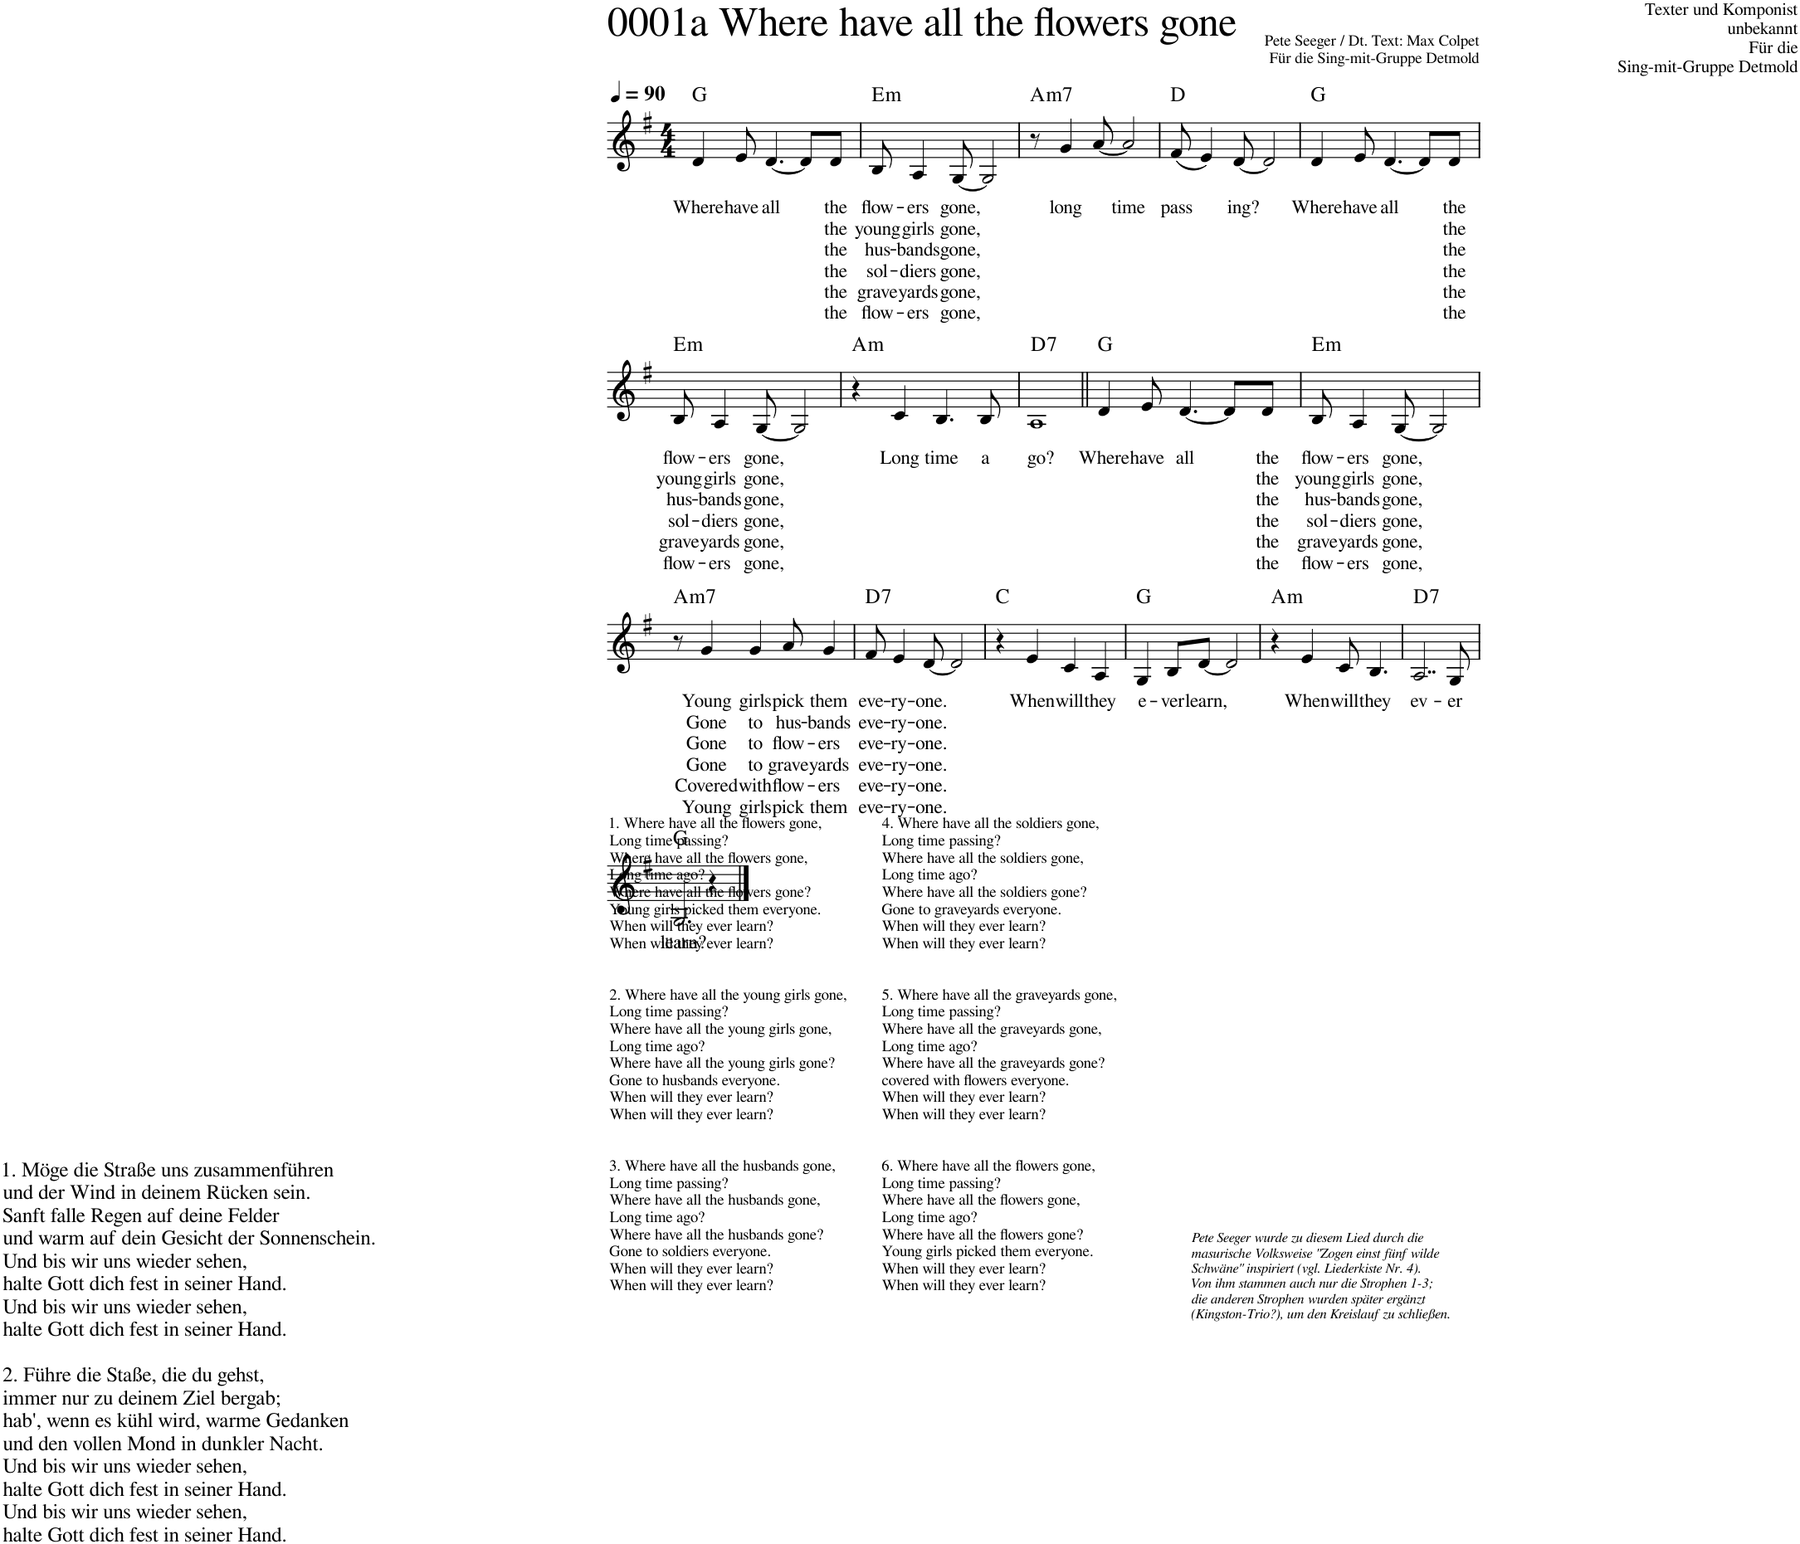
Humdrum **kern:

**kern	**text	**text	**text	**text	**text	**text	**harte
*part1	*part1	*part1	*part1	*part1	*part1	*part1	*part1
*staff1	*staff1	*staff1	*staff1	*staff1	*staff1	*staff1	*
*I"Stimme	*	*	*	*	*	*	*
*clefG2	*	*	*	*	*	*	*
*k[f#]	*	*	*	*	*	*	*
*M4/4	*	*	*	*	*	*	*
*MM90	*	*	*	*	*	*	*
=1	=1	=1	=1	=1	=1	=1	=1
!	!LO:LY:b	!	!	!	!	!	!
4d/	Where	.	.	.	.	.	G:maj
!	!LO:LY:b	!	!	!	!	!	!
8e/	have	.	.	.	.	.	.
!	!LO:LY:b	!	!	!	!	!	!
[4.d/	all	.	.	.	.	.	.
8d/L]	.	.	.	.	.	.	.
!	!LO:LY:b	!LO:LY:b	!LO:LY:b	!LO:LY:b	!LO:LY:b	!LO:LY:b	!
8d/J	the	the	the	the	the	the	.
=2	=2	=2	=2	=2	=2	=2	=2
!	!LO:LY:b	!LO:LY:b	!LO:LY:b	!LO:LY:b	!LO:LY:b	!LO:LY:b	!LO:H:kt=m
8B/	flow-	young	hus-	sol-	grave-	flow-	E:min
!	!LO:LY:b	!LO:LY:b	!LO:LY:b	!LO:LY:b	!LO:LY:b	!LO:LY:b	!
4A/	-ers	girls	-bands	-diers	-yards	-ers	.
!	!LO:LY:b	!LO:LY:b	!LO:LY:b	!LO:LY:b	!LO:LY:b	!LO:LY:b	!
[8G/	gone,	gone,	gone,	gone,	gone,	gone,	.
2G/]	.	.	.	.	.	.	.
=3	=3	=3	=3	=3	=3	=3	=3
!	!	!	!	!	!	!	!LO:H:kt=m7
8r	.	.	.	.	.	.	A:min7
!	!LO:LY:b	!	!	!	!	!	!
4g/	long	.	.	.	.	.	.
[8a/	.	.	.	.	.	.	.
!	!LO:LY:b	!	!	!	!	!	!
2a/]	time	.	.	.	.	.	.
=4	=4	=4	=4	=4	=4	=4	=4
!	!LO:LY:b	!	!	!	!	!	!
(8f#/	pass	.	.	.	.	.	D:maj
4e/)	.	.	.	.	.	.	.
!	!LO:LY:b	!	!	!	!	!	!
[8d/	ing?	.	.	.	.	.	.
2d/]	.	.	.	.	.	.	.
=5	=5	=5	=5	=5	=5	=5	=5
!	!LO:LY:b	!	!	!	!	!	!
4d/	Where	.	.	.	.	.	G:maj
!	!LO:LY:b	!	!	!	!	!	!
8e/	have	.	.	.	.	.	.
!	!LO:LY:b	!	!	!	!	!	!
[4.d/	all	.	.	.	.	.	.
8d/L]	.	.	.	.	.	.	.
!	!LO:LY:b	!LO:LY:b	!LO:LY:b	!LO:LY:b	!LO:LY:b	!LO:LY:b	!
8d/J	the	the	the	the	the	the	.
!!LO:LB:g=z
=6	=6	=6	=6	=6	=6	=6	=6
!	!LO:LY:b	!LO:LY:b	!LO:LY:b	!LO:LY:b	!LO:LY:b	!LO:LY:b	!LO:H:kt=m
8B/	flow-	young	hus-	sol-	grave-	flow-	E:min
!	!LO:LY:b	!LO:LY:b	!LO:LY:b	!LO:LY:b	!LO:LY:b	!LO:LY:b	!
4A/	-ers	girls	-bands	-diers	-yards	-ers	.
!	!LO:LY:b	!LO:LY:b	!LO:LY:b	!LO:LY:b	!LO:LY:b	!LO:LY:b	!
[8G/	gone,	gone,	gone,	gone,	gone,	gone,	.
2G/]	.	.	.	.	.	.	.
=7	=7	=7	=7	=7	=7	=7	=7
!	!	!	!	!	!	!	!LO:H:kt=m
4r	.	.	.	.	.	.	A:min
!	!LO:LY:b	!	!	!	!	!	!
4c/	Long	.	.	.	.	.	.
!	!LO:LY:b	!	!	!	!	!	!
4.B/	time	.	.	.	.	.	.
!	!LO:LY:b	!	!	!	!	!	!
8B/	a	.	.	.	.	.	.
=8	=8	=8	=8	=8	=8	=8	=8
!	!LO:LY:b	!	!	!	!	!	!LO:H:kt=7
1A	go?	.	.	.	.	.	D:7
=9||	=9||	=9||	=9||	=9||	=9||	=9||	=9||
!	!LO:LY:b	!	!	!	!	!	!
4d/	Where	.	.	.	.	.	G:maj
!	!LO:LY:b	!	!	!	!	!	!
8e/	have	.	.	.	.	.	.
!	!LO:LY:b	!	!	!	!	!	!
[4.d/	all	.	.	.	.	.	.
8d/L]	.	.	.	.	.	.	.
!	!LO:LY:b	!LO:LY:b	!LO:LY:b	!LO:LY:b	!LO:LY:b	!LO:LY:b	!
8d/J	the	the	the	the	the	the	.
=10	=10	=10	=10	=10	=10	=10	=10
!	!LO:LY:b	!LO:LY:b	!LO:LY:b	!LO:LY:b	!LO:LY:b	!LO:LY:b	!LO:H:kt=m
8B/	flow-	young	hus-	sol-	grave-	flow-	E:min
!	!LO:LY:b	!LO:LY:b	!LO:LY:b	!LO:LY:b	!LO:LY:b	!LO:LY:b	!
4A/	-ers	girls	-bands	-diers	-yards	-ers	.
!	!LO:LY:b	!LO:LY:b	!LO:LY:b	!LO:LY:b	!LO:LY:b	!LO:LY:b	!
[8G/	gone,	gone,	gone,	gone,	gone,	gone,	.
2G/]	.	.	.	.	.	.	.
!!LO:LB:g=z
=11	=11	=11	=11	=11	=11	=11	=11
!	!	!	!	!	!	!	!LO:H:kt=m7
8r	.	.	.	.	.	.	A:min7
!	!LO:LY:b	!LO:LY:b	!LO:LY:b	!LO:LY:b	!LO:LY:b	!LO:LY:b	!
4g/	Young	Gone	Gone	Gone	Covered	Young	.
!	!LO:LY:b	!LO:LY:b	!LO:LY:b	!LO:LY:b	!LO:LY:b	!LO:LY:b	!
4g/	girls	to	to	to	with	girls	.
!	!LO:LY:b	!LO:LY:b	!LO:LY:b	!LO:LY:b	!LO:LY:b	!LO:LY:b	!
8a/	pick	hus-	flow-	grave-	flow-	pick	.
!	!LO:LY:b	!LO:LY:b	!LO:LY:b	!LO:LY:b	!LO:LY:b	!LO:LY:b	!
4g/	them	-bands	-ers	-yards	-ers	them	.
=12	=12	=12	=12	=12	=12	=12	=12
!	!LO:LY:b	!LO:LY:b	!LO:LY:b	!LO:LY:b	!LO:LY:b	!LO:LY:b	!LO:H:kt=7
8f#/	eve-	eve-	eve-	eve-	eve-	eve-	D:7
!	!LO:LY:b	!LO:LY:b	!LO:LY:b	!LO:LY:b	!LO:LY:b	!LO:LY:b	!
4e/	-ry-	-ry-	-ry-	-ry-	-ry-	-ry-	.
!	!LO:LY:b	!LO:LY:b	!LO:LY:b	!LO:LY:b	!LO:LY:b	!LO:LY:b	!
[8d/	-one.	-one.	-one.	-one.	-one.	-one.	.
2d/]	.	.	.	.	.	.	.
=13	=13	=13	=13	=13	=13	=13	=13
4r	.	.	.	.	.	.	C:maj
!	!LO:LY:b	!	!	!	!	!	!
4e/	When	.	.	.	.	.	.
!	!LO:LY:b	!	!	!	!	!	!
4c/	will	.	.	.	.	.	.
!	!LO:LY:b	!	!	!	!	!	!
4A/	they	.	.	.	.	.	.
=14	=14	=14	=14	=14	=14	=14	=14
!	!LO:LY:b	!	!	!	!	!	!
4G/	e-	.	.	.	.	.	G:maj
!	!LO:LY:b	!	!	!	!	!	!
8B/L	-ver	.	.	.	.	.	.
!	!LO:LY:b	!	!	!	!	!	!
[8d/J	learn,	.	.	.	.	.	.
2d/]	.	.	.	.	.	.	.
=15	=15	=15	=15	=15	=15	=15	=15
!	!	!	!	!	!	!	!LO:H:kt=m
4r	.	.	.	.	.	.	A:min
!	!LO:LY:b	!	!	!	!	!	!
4e/	When	.	.	.	.	.	.
!	!LO:LY:b	!	!	!	!	!	!
8c/	will	.	.	.	.	.	.
!	!LO:LY:b	!	!	!	!	!	!
4.B/	they	.	.	.	.	.	.
=16	=16	=16	=16	=16	=16	=16	=16
!	!LO:LY:b	!	!	!	!	!	!LO:H:kt=7
2..A/	ev-	.	.	.	.	.	D:7
!	!LO:LY:b	!	!	!	!	!	!
8G/	-er	.	.	.	.	.	.
!!LO:LB:g=z
=17	=17	=17	=17	=17	=17	=17	=17
!	!LO:LY:b	!	!	!	!	!	!
2.G/	learn?	.	.	.	.	.	G:maj
4r	.	.	.	.	.	.	.
==	==	==	==	==	==	==	==
*-	*-	*-	*-	*-	*-	*-	*-
